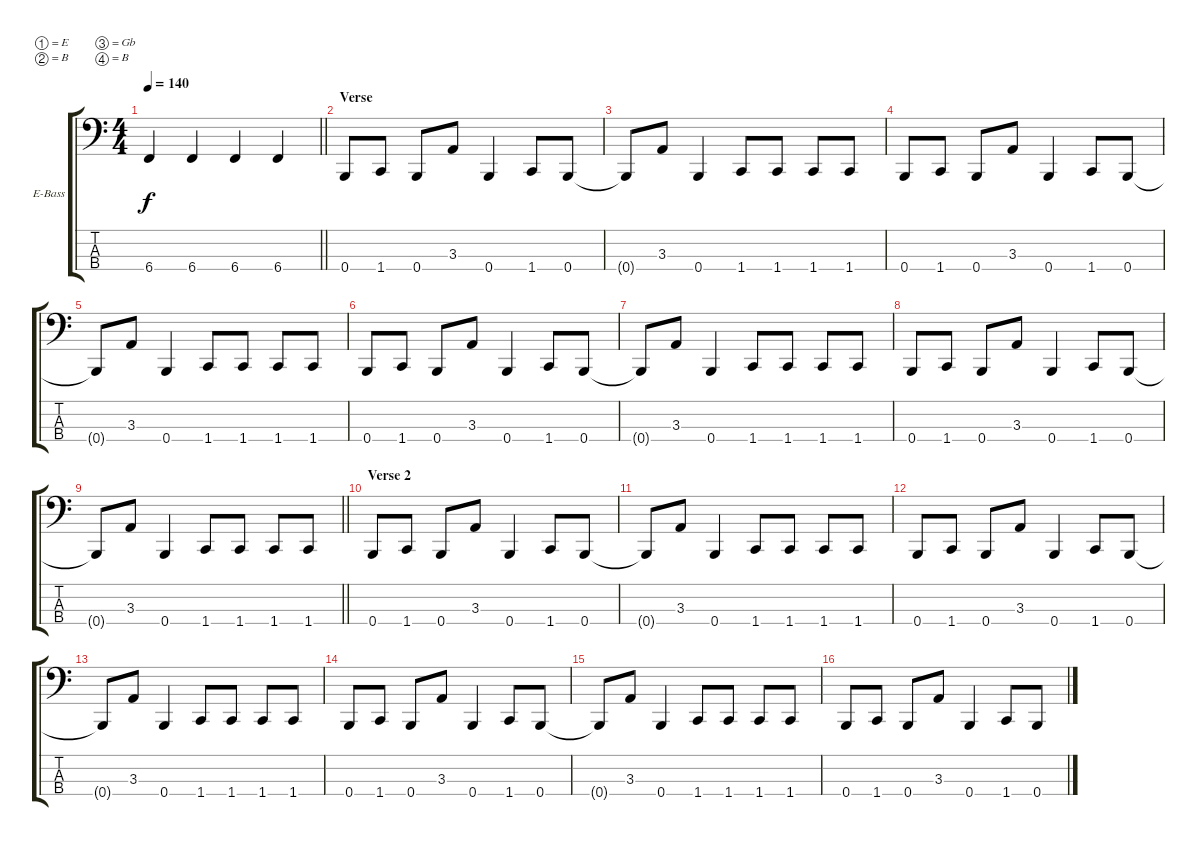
\bracketExtendMode groupsimilarinstruments
\firstSystemTrackNameOrientation horizontal
\otherSystemsTrackNameOrientation horizontal
\track ("Adam Duce" "E-Bass") {instrument electricbasspick}
\staff {score tabs}
\tuning (E2 B1 Gb1 B0)
\ts (4 4)
\tempo 140
\clef f4
\barLineRight lightlight
\ks c
6.4.4{dy f} 6.4.4 6.4.4 6.4.4 |
\section ("" "Verse")
0.4.8 1.4.8 0.4.8 3.3.8 0.4.4 1.4.8 0.4.8 |
0.4{t}.8 3.3.8 0.4.4 1.4.8 1.4.8 1.4.8 1.4.8 |
0.4.8 1.4.8 0.4.8 3.3.8 0.4.4 1.4.8 0.4.8 |
0.4{t}.8 3.3.8 0.4.4 1.4.8 1.4.8 1.4.8 1.4.8 |
0.4.8 1.4.8 0.4.8 3.3.8 0.4.4 1.4.8 0.4.8 |
0.4{t}.8 3.3.8 0.4.4 1.4.8 1.4.8 1.4.8 1.4.8 |
0.4.8 1.4.8 0.4.8 3.3.8 0.4.4 1.4.8 0.4.8 |
\barLineRight lightlight
0.4{t}.8 3.3.8 0.4.4 1.4.8 1.4.8 1.4.8 1.4.8 |
\section ("" "Verse 2")
0.4.8 1.4.8 0.4.8 3.3.8 0.4.4 1.4.8 0.4.8 |
0.4{t}.8 3.3.8 0.4.4 1.4.8 1.4.8 1.4.8 1.4.8 |
0.4.8 1.4.8 0.4.8 3.3.8 0.4.4 1.4.8 0.4.8 |
0.4{t}.8 3.3.8 0.4.4 1.4.8 1.4.8 1.4.8 1.4.8 |
0.4.8 1.4.8 0.4.8 3.3.8 0.4.4 1.4.8 0.4.8 |
0.4{t}.8 3.3.8 0.4.4 1.4.8 1.4.8 1.4.8 1.4.8 |
0.4.8 1.4.8 0.4.8 3.3.8 0.4.4 1.4.8 0.4.8
